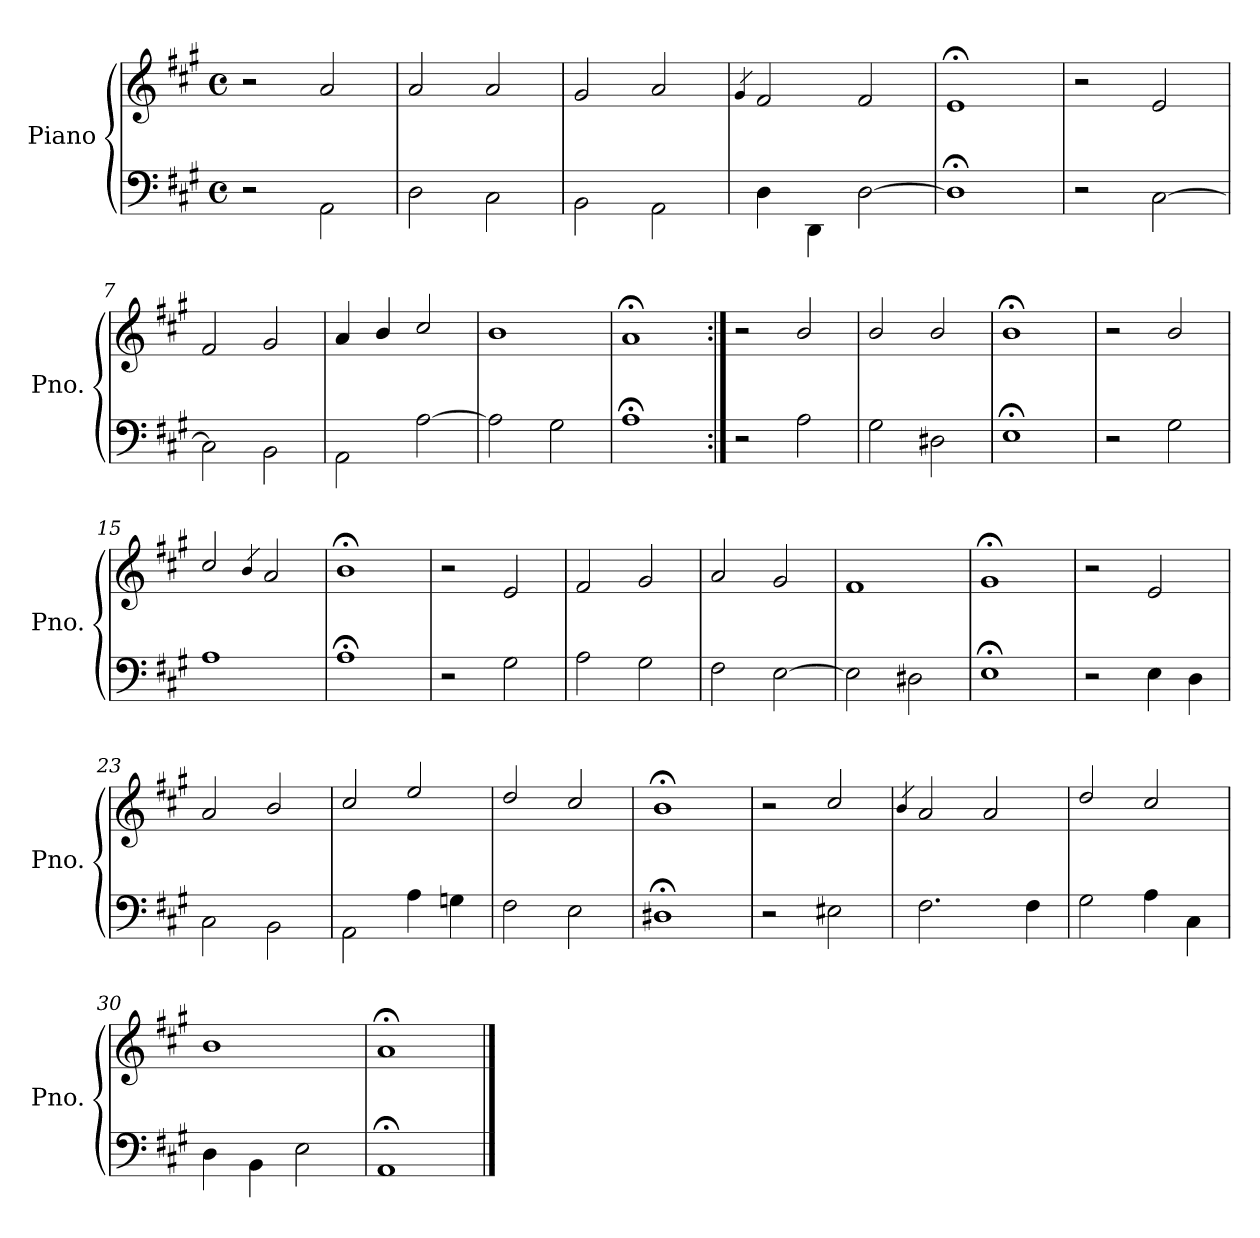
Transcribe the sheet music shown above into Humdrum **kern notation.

**kern	**kern
*part1	*part1
*staff2	*staff1
*I"Piano	*
*I'Pno.	*
*clefF4	*clefG2
*k[f#c#g#]	*k[f#c#g#]
*A:	*A:
*M4/4	*M4/4
*met(c)	*met(c)
=1	=1
2r	2r
2AA\	2a/
=2	=2
2D\	2a/
2C#\	2a/
=3	=3
2BB\	2g#/
2AA\	2a/
=4	=4
.	4qg#/
4D\	2f#/
4DD\	.
[<2D\	2f#/
=5	=5
1D;]	1e;<
=6	=6
2r	2r
[<2C#\	2e/
=7	=7
2C#\]	2f#/
2BB\	2g#/
=8	=8
2AA\	4a/
.	4b/
[<2A\	2cc#/
=9	=9
2A\]	1b
2G#\	.
=10	=10
1A;	1a;<
!!LO:LB:g=z
=11:|!	=11:|!
2r	2r
2A\	2b/
=12	=12
2G#\	2b/
2D#X\	2b/
=13	=13
1E;	1b;<
=14	=14
2r	2r
2G#\	2b/
=15	=15
1A	2cc#/
.	4qb/
.	2a/
=16	=16
1A;	1b;<
=17	=17
2r	2r
2G#\	2e/
=18	=18
2A\	2f#/
2G#\	2g#/
=19	=19
2F#\	2a/
[<2E\	2g#/
=20	=20
2E\]	1f#
2D#X\	.
=21	=21
1E;	1g#;<
!!LO:LB:g=z
=22	=22
2r	2r
4E\	2e/
4D\	.
=23	=23
2C#\	2a/
2BB\	2b/
=24	=24
2AA\	2cc#/
4A\	2ee/
4Gn\	.
=25	=25
2F#\	2dd/
2E\	2cc#/
=26	=26
1D#X;	1b;<
=27	=27
2r	2r
2E#X\	2cc#/
=28	=28
.	4qb/
2.F#\	2a/
.	2a/
4F#\	.
=29	=29
2G#\	2dd/
4A\	2cc#/
4C#\	.
=30	=30
4D\	1b
4BB\	.
2E\	.
=31	=31
1AA;	1a;<
==	==
*-	*-
